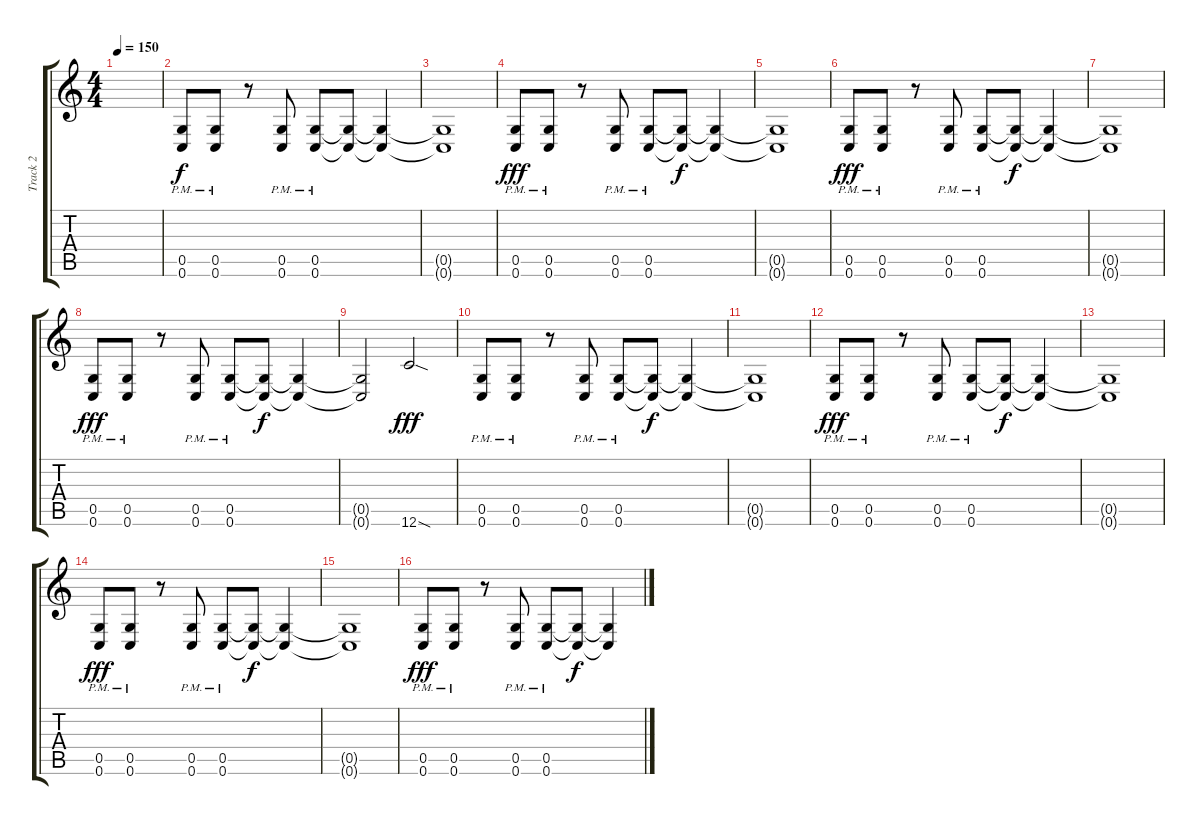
\track ("Track 2" "Track 2") {instrument distortionguitar}
\staff {score tabs}
\tuning (D4 A3 F3 C3 G2 C2) {hide}
\ts (4 4)
\tempo 150
\clef g2
\ks c
|
(0.5{pm} 0.6{pm}).8 (0.5{pm} 0.6{pm}).8 r.8 (0.5{pm} 0.6{pm}).8 (0.5{pm} 0.6{pm}).8 (0.5{t} 0.6{t}).8{dy f} (0.5{t} 0.6{t}).4 |
(0.5{t} 0.6{t}).1 |
(0.5{pm} 0.6{pm}).8{dy fff} (0.5{pm} 0.6{pm}).8 r.8 (0.5{pm} 0.6{pm}).8 (0.5{pm} 0.6{pm}).8 (0.5{t} 0.6{t}).8{dy f} (0.5{t} 0.6{t}).4 |
(0.5{t} 0.6{t}).1 |
(0.5{pm} 0.6{pm}).8{dy fff} (0.5{pm} 0.6{pm}).8 r.8 (0.5{pm} 0.6{pm}).8 (0.5{pm} 0.6{pm}).8 (0.5{t} 0.6{t}).8{dy f} (0.5{t} 0.6{t}).4 |
(0.5{t} 0.6{t}).1 |
(0.5{pm} 0.6{pm}).8{dy fff} (0.5{pm} 0.6{pm}).8 r.8 (0.5{pm} 0.6{pm}).8 (0.5{pm} 0.6{pm}).8 (0.5{t} 0.6{t}).8{dy f} (0.5{t} 0.6{t}).4 |
(0.5{t} 0.6{t}).2 12.6{sod}.2{dy fff} |
(0.5{pm} 0.6{pm}).8 (0.5{pm} 0.6{pm}).8 r.8 (0.5{pm} 0.6{pm}).8 (0.5{pm} 0.6{pm}).8 (0.5{t} 0.6{t}).8{dy f} (0.5{t} 0.6{t}).4 |
(0.5{t} 0.6{t}).1 |
(0.5{pm} 0.6{pm}).8{dy fff} (0.5{pm} 0.6{pm}).8 r.8 (0.5{pm} 0.6{pm}).8 (0.5{pm} 0.6{pm}).8 (0.5{t} 0.6{t}).8{dy f} (0.5{t} 0.6{t}).4 |
(0.5{t} 0.6{t}).1 |
(0.5{pm} 0.6{pm}).8{dy fff} (0.5{pm} 0.6{pm}).8 r.8 (0.5{pm} 0.6{pm}).8 (0.5{pm} 0.6{pm}).8 (0.5{t} 0.6{t}).8{dy f} (0.5{t} 0.6{t}).4 |
(0.5{t} 0.6{t}).1 |
(0.5{pm} 0.6{pm}).8{dy fff} (0.5{pm} 0.6{pm}).8 r.8 (0.5{pm} 0.6{pm}).8 (0.5{pm} 0.6{pm}).8 (0.5{t} 0.6{t}).8{dy f} (0.5{t} 0.6{t}).4
